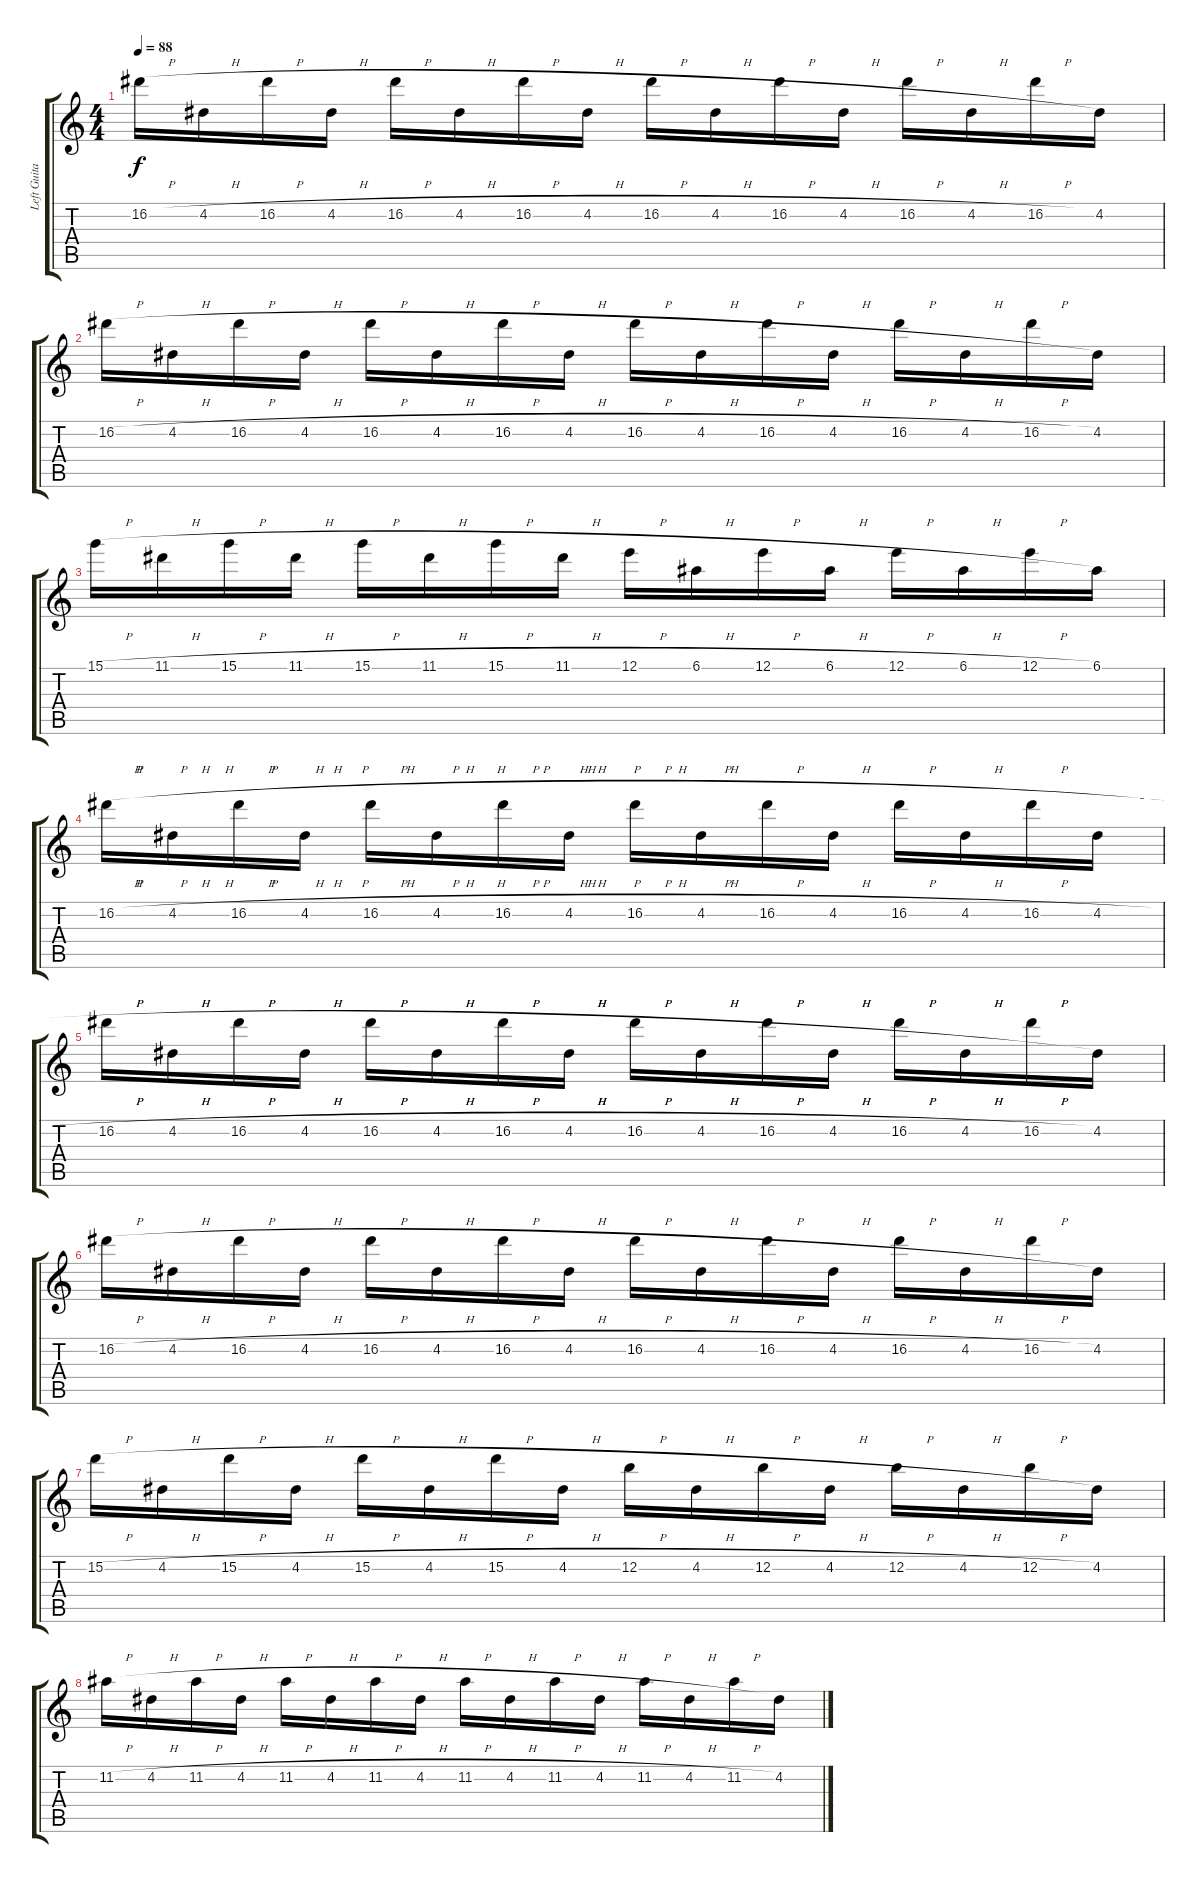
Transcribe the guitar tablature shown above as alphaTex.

\track ("Left Guitar" "Left Guita") {instrument overdrivenguitar}
\staff {score tabs}
\tuning (E4 B3 G3 D3 A2 D2) {hide}
\ts (4 4)
\tempo 88
\clef g2
\ks c
16.2{h}.16{dy f} 4.2{h}.16 16.2{h}.16 4.2{h}.16 16.2{h}.16 4.2{h}.16 16.2{h}.16 4.2{h}.16 16.2{h}.16 4.2{h}.16 16.2{h}.16 4.2{h}.16 16.2{h}.16 4.2{h}.16 16.2{h}.16 4.2.16 |
16.2{h}.16 4.2{h}.16 16.2{h}.16 4.2{h}.16 16.2{h}.16 4.2{h}.16 16.2{h}.16 4.2{h}.16 16.2{h}.16 4.2{h}.16 16.2{h}.16 4.2{h}.16 16.2{h}.16 4.2{h}.16 16.2{h}.16 4.2.16 |
15.1{h}.16 11.1{h}.16 15.1{h}.16 11.1{h}.16 15.1{h}.16 11.1{h}.16 15.1{h}.16 11.1{h}.16 12.1{h}.16 6.1{h}.16 12.1{h}.16 6.1{h}.16 12.1{h}.16 6.1{h}.16 12.1{h}.16 6.1.16 |
16.2{h}.16 4.2{h}.16 16.2{h}.16 4.2{h}.16 16.2{h}.16 4.2{h}.16 16.2{h}.16 4.2{h}.16 16.2{h}.16 4.2{h}.16 16.2{h}.16 4.2{h}.16 16.2{h}.16 4.2{h}.16 16.2{h}.16 4.2{h}.16 |
16.2{h}.16 4.2{h}.16 16.2{h}.16 4.2{h}.16 16.2{h}.16 4.2{h}.16 16.2{h}.16 4.2{h}.16 16.2{h}.16 4.2{h}.16 16.2{h}.16 4.2{h}.16 16.2{h}.16 4.2{h}.16 16.2{h}.16 4.2.16 |
16.2{h}.16 4.2{h}.16 16.2{h}.16 4.2{h}.16 16.2{h}.16 4.2{h}.16 16.2{h}.16 4.2{h}.16 16.2{h}.16 4.2{h}.16 16.2{h}.16 4.2{h}.16 16.2{h}.16 4.2{h}.16 16.2{h}.16 4.2.16 |
15.2{h}.16 4.2{h}.16 15.2{h}.16 4.2{h}.16 15.2{h}.16 4.2{h}.16 15.2{h}.16 4.2{h}.16 12.2{h}.16 4.2{h}.16 12.2{h}.16 4.2{h}.16 12.2{h}.16 4.2{h}.16 12.2{h}.16 4.2.16 |
11.2{h}.16 4.2{h}.16 11.2{h}.16 4.2{h}.16 11.2{h}.16 4.2{h}.16 11.2{h}.16 4.2{h}.16 11.2{h}.16 4.2{h}.16 11.2{h}.16 4.2{h}.16 11.2{h}.16 4.2{h}.16 11.2{h}.16 4.2.16
